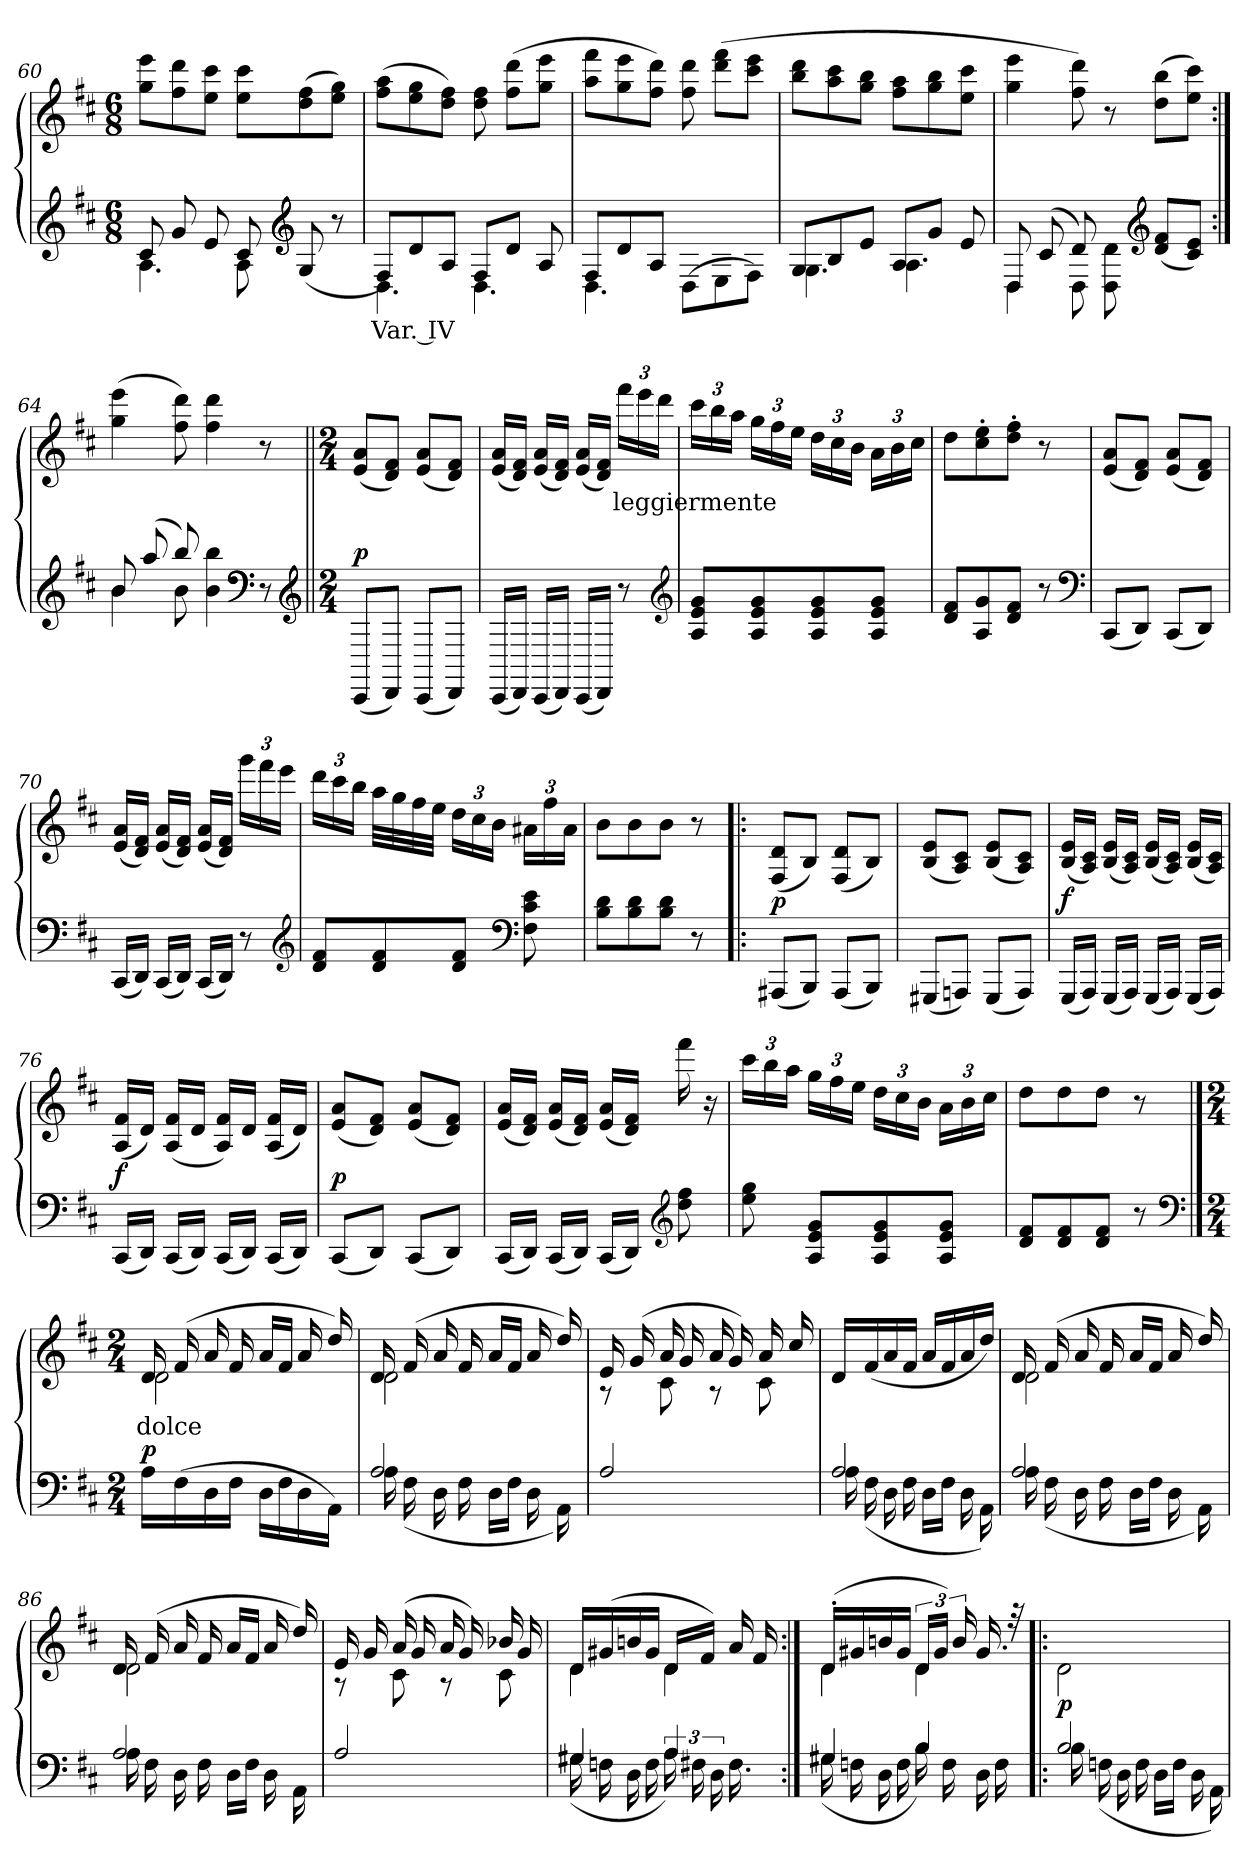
**kern	**text	**kern	**text	**dynam
*part1	*part1	*part1	*part1	*part1
*staff2	*staff2	*staff1	*staff1	*staff1/2
*clefG2	*	*clefG2	*	*
*k[f#c#]	*	*k[f#c#]	*	*
*M6/8	*	*M6/8	*	*
=60	=60	=60	=60	=60
*^	*	*	*	*
*	*^	*	*	*	*
8c#/	4.A\	4ryy	.	8gg\ 8eee\L	.	.
8g/	.	.	.	8ff#\ 8ddd\	.	.
8e/	.	8ryy	.	8ee\ 8ccc#\J	.	.
8ryy	8A\	8c#/	.	8ee\ 8ccc#\L	.	.
*clefG2	*	*	*	*	*	*
(<8G/	4ryy	4ryy	.	(>8dd\ 8ff#\	.	.
8r	.	.	.	8ee\ 8gg\J)	.	.
*	*v	*v	*	*	*	*
!!LO:LB:g=z
=61	=61	=61	=61	=61	=61
8F#/L)	4.D\	Var. IV	(>8ff#\ 8aa\L	.	.
8d/	.	.	8ee\ 8gg\	.	.
8A/J	.	.	8dd\ 8ff#\J)	.	.
8F#/L	4.D\	.	8dd\ 8ff#\	.	.
8d/J	.	.	(>8ff#\ 8ddd\L	.	.
8A/	.	.	8gg\ 8eee\J	.	.
=62	=62	=62	=62	=62	=62
8F#/L	4.D\	.	8aa\ 8fff#\L	.	.
8d/	.	.	8gg\ 8eee\	.	.
8A/J	.	.	8ff#\ 8ddd\J)	.	.
4.ryy	(<8D\L	.	8ff#\ 8ddd\	.	.
.	8E\	.	(>8ddd\ 8fff#\L	.	.
.	8F#\J)	.	8ccc#\ 8eee\J	.	.
=63	=63	=63	=63	=63	=63
8G/L	4.G\	.	8bb\ 8ddd\L	.	.
8B/	.	.	8aa\ 8ccc#\	.	.
8e/J	.	.	8gg\ 8bb\J	.	.
8A/L	4.A\	.	8ff#\ 8aa\L	.	.
8g/J	.	.	8gg\ 8bb\	.	.
8e/	.	.	8ee\ 8ccc#\J	.	.
=64a	=64a	=64a	=64a	=64a	=64a
8D/	4D\	.	4gg\ 4eee\	.	.
(>8c#/	.	.	.	.	.
8d/)	8D\	.	8ff#\ 8ddd\)	.	.
8ryy	8D\ 8d\	.	8r	.	.
*clefG2	*	*	*	*	*
(<8d/ 8f#/L	4ryy	.	(>8dd\ 8bb\L	.	.
8c#/ 8e/J)	.	.	8ee\ 8ccc#\J)	.	.
=64b:|!	=64b:|!	=64b:|!	=64b:|!	=64b:|!	=64b:|!
8b/	4b\	.	(>4gg\ 4eee\	.	.
(>8aa/	.	.	.	.	.
8bb/)	8b\	.	8ff#\ 8ddd\)	.	.
4ryy	4b\ 4bb\	.	4ff#\ 4ddd\	.	.
*clefF4	*	*	*	*	*
8r	8ryy	.	8r	.	.
*v	*v	*	*	*	*
*clefG2	*	*	*	*
!!LO:LB:g=z
=65||	=65||	=65||	=65||	=65||
*M2/4	*	*M2/4	*	*
*^	*	*	*	*
!	!	!	!	!	!LO:DY:a=2
*v	*v	*	*	*	*
(<8CC#/L	.	(<8e/ 8a/L	.	p
8DD/J)	.	8d/ 8f#/J)	.	.
(<8CC#/L	.	(<8e/ 8a/L	.	.
8DD/J)	.	8d/ 8f#/J)	.	.
=66	=66	=66	=66	=66
(<16CC#/LL	.	(<16e/ 16a/LL	.	.
16DD/JJ)	.	16d/ 16f#/JJ)	.	.
(<16CC#/LL	.	(<16e/ 16a/LL	.	.
16DD/JJ)	.	16d/ 16f#/JJ)	.	.
(<16CC#/LL	.	(<16e/ 16a/LL	.	.
16DD/JJ)	.	16d/ 16f#/JJ)	.	.
*	*	*Xbrackettup	*	*
8r	.	24fff#\LL	leggiermente	.
.	.	24eee\	.	.
.	.	24ddd\JJ	.	.
*clefG2	*	*	*	*
=67	=67	=67	=67	=67
8A/ 8e/ 8g/L	.	24ccc#\LL	.	.
.	.	24bb\	.	.
.	.	24aa\JJ	.	.
8A/ 8e/ 8g/	.	24gg\LL	.	.
.	.	24ff#\	.	.
.	.	24ee\JJ	.	.
8A/ 8e/ 8g/	.	24dd\LL	.	.
.	.	24cc#\	.	.
.	.	24b\JJ	.	.
8A/ 8e/ 8g/J	.	24a\LL	.	.
.	.	24b\	.	.
.	.	24cc#\JJ	.	.
=68	=68	=68	=68	=68
8d/ 8f#/L	.	8dd\L	.	.
8A/ 8g/	.	8cc#'\ 8ee'\	.	.
8d/ 8f#/J	.	8dd'\ 8ff#'\J	.	.
8r	.	8r	.	.
*clefF4	*	*	*	*
=69	=69	=69	=69	=69
(<8CC#/L	.	(<8e/ 8a/L	.	.
8DD/J)	.	8d/ 8f#/J)	.	.
(<8CC#/L	.	(<8e/ 8a/L	.	.
8DD/J)	.	8d/ 8f#/J)	.	.
!!LO:LB:g=z
=70	=70	=70	=70	=70
(<16CC#/LL	.	(<16e/ 16a/LL	.	.
16DD/JJ)	.	16d/ 16f#/JJ)	.	.
(<16CC#/LL	.	(<16e/ 16a/LL	.	.
16DD/JJ)	.	16d/ 16f#/JJ)	.	.
(<16CC#/LL	.	(<16e/ 16a/LL	.	.
16DD/JJ)	.	16d/ 16f#/JJ)	.	.
8r	.	24ggg\LL	.	.
.	.	24fff#\	.	.
.	.	24eee\JJ	.	.
*clefG2	*	*	*	*
=71	=71	=71	=71	=71
8d/ 8f#/L	.	24ddd\LL	.	.
.	.	24ccc#\	.	.
.	.	24bb\JJ	.	.
8d/ 8f#/	.	32aa\LLL	.	.
.	.	32gg\	.	.
.	.	32ff#\	.	.
.	.	32ee\JJJ	.	.
8d/ 8f#/J	.	24dd\LL	.	.
.	.	24cc#\	.	.
.	.	24b\JJ	.	.
*clefF4	*	*	*	*
8F#\ 8c#\ 8e\	.	24a#X\LL	.	.
.	.	24ff#\	.	.
.	.	24a#\JJ	.	.
=72	=72	=72	=72	=72
8B\ 8d\L	.	8b\L	.	.
8B\ 8d\	.	8b\	.	.
8B\ 8d\J	.	8b\J	.	.
8r	.	8r	.	.
=73!|:	=73!|:	=73!|:	=73!|:	=73!|:
!	!	!	!	!LO:DY:a=2
(<8AAA#X/L	.	(<8F#/ 8d/L	.	p
8BBB/J)	.	8B/J)	.	.
(<8AAA#/L	.	(<8F#/ 8d/L	.	.
8BBB/J)	.	8B/J)	.	.
=74	=74	=74	=74	=74
(<8GGG#X/L	.	(<8B/ 8e/L	.	.
8AAAn/J)	.	8A/ 8c#/J)	.	.
(<8GGG#/L	.	(<8B/ 8e/L	.	.
8AAA/J)	.	8A/ 8c#/J)	.	.
=75	=75	=75	=75	=75
!	!	!	!	!LO:DY:a=2
(<16GGG/LL	.	(<16B/ 16e/LL	.	f
16AAA/JJ)	.	16A/ 16c#/JJ)	.	.
(<16GGG/LL	.	(<16B/ 16e/LL	.	.
16AAA/JJ)	.	16A/ 16c#/JJ)	.	.
(<16GGG/LL	.	(<16B/ 16e/LL	.	.
16AAA/JJ)	.	16A/ 16c#/JJ)	.	.
(<16GGG/LL	.	(<16B/ 16e/LL	.	.
16AAA/JJ)	.	16A/ 16c#/JJ)	.	.
!!LO:LB:g=z
=76	=76	=76	=76	=76
!	!	!	!	!LO:DY:a=2
(<16CC#/LL	.	(<16A/ 16f#/LL	.	f
16DD/JJ)	.	16d/JJ)	.	.
(<16CC#/LL	.	(<16A/ 16f#/LL	.	.
16DD/JJ)	.	16d/JJ	.	.
(<16CC#/LL	.	16A/ 16f#/LL)	.	.
16DD/JJ)	.	16d/JJ	.	.
(<16CC#/LL	.	(<16A/ 16f#/LL	.	.
16DD/JJ)	.	16d/JJ)	.	.
=77	=77	=77	=77	=77
!	!	!	!	!LO:DY:a=2
(<8CC#/L	.	(<8e/ 8a/L	.	p
8DD/J)	.	8d/ 8f#/J)	.	.
(<8CC#/L	.	(<8e/ 8a/L	.	.
8DD/J)	.	8d/ 8f#/J)	.	.
=78	=78	=78	=78	=78
(<16CC#/LL	.	(<16e/ 16a/LL	.	.
16DD/JJ)	.	16d/ 16f#/JJ)	.	.
(<16CC#/LL	.	(<16e/ 16a/LL	.	.
16DD/JJ)	.	16d/ 16f#/JJ)	.	.
(<16CC#/LL	.	(<16e/ 16a/LL	.	.
16DD/JJ)	.	16d/ 16f#/JJ)	.	.
*clefG2	*	*	*	*
8dd\ 8ff#\	.	16fff#\	.	.
.	.	16r	.	.
=79	=79	=79	=79	=79
8ee\ 8gg\	.	24ccc#\LL	.	.
.	.	24bb\	.	.
.	.	24aa\JJ	.	.
8A/ 8e/ 8g/L	.	24gg\LL	.	.
.	.	24ff#\	.	.
.	.	24ee\JJ	.	.
8A/ 8e/ 8g/	.	24dd\LL	.	.
.	.	24cc#\	.	.
.	.	24b\JJ	.	.
8A/ 8e/ 8g/J	.	24a\LL	.	.
.	.	24b\	.	.
.	.	24cc#\JJ	.	.
=80	=80	=80	=80	=80
8d/ 8f#/L	.	8dd\L	.	.
8d/ 8f#/	.	8dd\	.	.
8d/ 8f#/J	.	8dd\J	.	.
8r	.	8r	.	.
*clefF4	*	*	*	*
!!LO:PB:g=z
==81	==81	==81	==81	==81
*M2/4	*	*M2/4	*	*
*	*	*^	*	*
!	!	!	!	!	!LO:DY:a=2
16A\LL	.	16d/	2d\	dolce	p
(>16F#\	.	(>16f#/	.	.	.
16D\	.	16a/	.	.	.
16F#\JJ	.	16f#/	.	.	.
16D\LL	.	16a/LL	.	.	.
16F#\	.	16f#/JJ	.	.	.
16D\	.	16a/	.	.	.
16AA\JJ)	.	16dd/)	.	.	.
=82	=82	=82	=82	=82	=82
*^	*	*	*	*	*
2A/	16A\	.	16d/	2d\	.	.
.	(<16F#\	.	(>16f#/	.	.	.
.	16D\	.	16a/	.	.	.
.	16F#\	.	16f#/	.	.	.
.	16D\LL	.	16a/LL	.	.	.
.	16F#\JJ	.	16f#/JJ	.	.	.
.	16D\	.	16a/	.	.	.
.	16AA\)	.	16dd/)	.	.	.
*v	*v	*	*	*	*	*
=83	=83	=83	=83	=83	=83
2A/	.	16e/	8r	.	.
.	.	(>16g/	.	.	.
.	.	16a/	8c#\	.	.
.	.	16g/	.	.	.
.	.	16a/	8r	.	.
.	.	16g/)	.	.	.
.	.	16a/	8c#\	.	.
.	.	16cc#/	.	.	.
*	*	*v	*v	*	*
=84	=84	=84	=84	=84
*^	*	*	*	*
2A/	16A\	.	16d/LL	.	.
.	(<16F#\	.	(<16f#/	.	.
.	16D\	.	16a/	.	.
.	16F#\	.	16f#/JJ	.	.
.	16D\LL	.	16a/LL	.	.
.	16F#\JJ	.	16f#/	.	.
.	16D\	.	16a/	.	.
.	16AA\)	.	16dd/JJ)	.	.
=85	=85	=85	=85	=85	=85
*	*	*	*^	*	*
2A/	16A\	.	16d/	2d\	.	.
.	(<16F#\	.	(>16f#/	.	.	.
.	16D\	.	16a/	.	.	.
.	16F#\	.	16f#/	.	.	.
.	16D\LL	.	16a/LL	.	.	.
.	16F#\JJ	.	16f#/JJ	.	.	.
.	16D\	.	16a/	.	.	.
.	16AA\)	.	16dd/)	.	.	.
=86	=86	=86	=86	=86	=86	=86
2A/	16A\	.	16d/	2d\	.	.
.	16F#\	.	(>16f#/	.	.	.
.	16D\	.	16a/	.	.	.
.	16F#\	.	16f#/	.	.	.
.	16D\LL	.	16a/LL	.	.	.
.	16F#\JJ	.	16f#/JJ	.	.	.
.	16D\	.	16a/	.	.	.
.	16AA\	.	16dd/)	.	.	.
*v	*v	*	*	*	*	*
!!LO:LB:g=z	!!
=87	=87	=87	=87	=87	=87
2A/	.	16e/	8r	.	.
.	.	16g/	.	.	.
.	.	(>16a/	8c#\	.	.
.	.	16g/	.	.	.
.	.	16a/	8r	.	.
.	.	16g/)	.	.	.
.	.	16b-X/	8c#\	.	.
.	.	16g/	.	.	.
=88a	=88a	=88a	=88a	=88a	=88a
*^	*	*	*	*	*
4G#X/	(<16G#\	.	16d/LL	4d\	.	.
.	16Fn\	.	(>16g#X/	.	.	.
.	16D\	.	16bn/	.	.	.
.	16F\	.	16g#/JJ	.	.	.
4A/	24A\)	.	16d/LL	4d\	.	.
.	24F#X\	.	.	.	.	.
.	.	.	16f#/JJ)	.	.	.
.	24D\	.	.	.	.	.
.	16.F#\	.	16a/	.	.	.
.	.	.	16f#/	.	.	.
.	32ryy	.	.	.	.	.
=88b:|!	=88b:|!	=88b:|!	=88b:|!	=88b:|!	=88b:|!	=88b:|!
4G#X/	(<16G#\	.	(>16d'/LL	4d\	.	.
.	16Fn\	.	16g#X/	.	.	.
.	16D\	.	16bn/	.	.	.
.	16F\	.	16g#/JJ	.	.	.
*	*	*	*brackettup	*	*	*
4B/	16B\)	.	24d/LL	4d\	.	.
.	.	.	24g#/JJ)	.	.	.
.	16F\	.	.	.	.	.
.	.	.	24b/	.	.	.
.	16D\	.	16.g#/	.	.	.
.	16F\	.	.	.	.	.
.	.	.	32r	.	.	.
=89!|:	=89!|:	=89!|:	=89!|:	=89!|:	=89!|:	=89!|:
!	!	!	!	!	!	!LO:DY:a=2
2B/	16B\	.	2ryy	2d\	.	p
.	(<16Fn\	.	.	.	.	.
.	16D\	.	.	.	.	.
.	16F\	.	.	.	.	.
.	16D\LL	.	.	.	.	.
.	16F\JJ	.	.	.	.	.
.	16D\	.	.	.	.	.
.	16AA\)	.	.	.	.	.
*v	*v	*	*	*	*	*
*	*	*v	*v	*	*
=	=	=	=	=
*-	*-	*-	*-	*-
